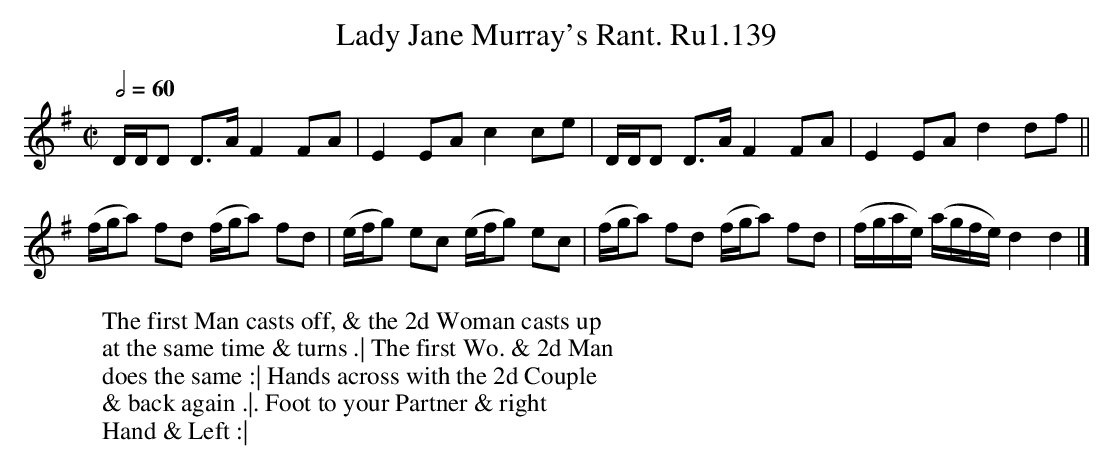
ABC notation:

X:1
T:Lady Jane Murray's Rant. Ru1.139
M:C|
L:1/8
W:The first Man casts off, & the 2d Woman casts up
W:at the same time & turns .| The first Wo. & 2d Man
W:does the same :| Hands across with the 2d Couple
W:& back again .|. Foot to your Partner & right
W:Hand & Left :|
Q:2/4=60
K:Dmix
D/D/D D>A F2FA | E2EA c2ce | D/D/D D>A F2FA | E2EA d2df ||
(f/g/a) fd (f/g/a) fd | (e/f/g) ec (e/f/g) ec | \
(f/g/a) fd (f/g/a) fd | (f/g/a/e/) (a/g/f/e/) d2d2 |]
